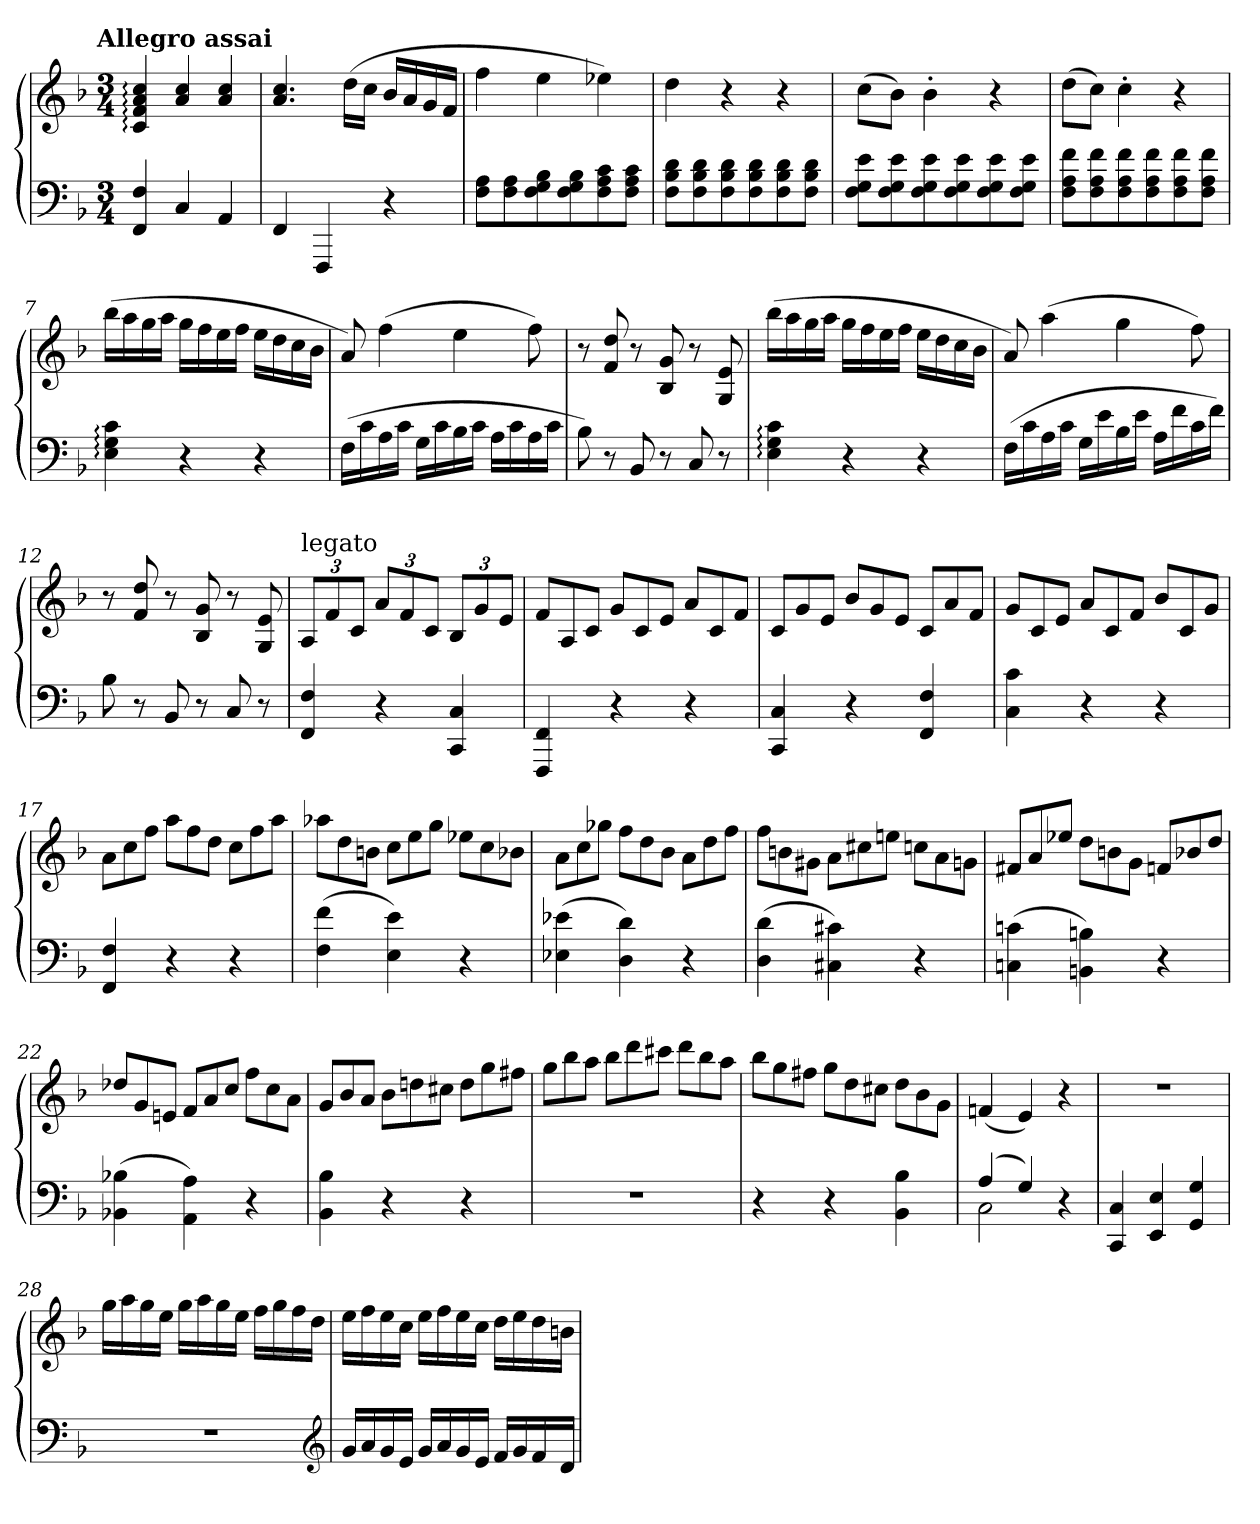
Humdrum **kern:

**kern	**kern
*part1	*part1
*staff2	*staff1
*clefF4	*clefG2
*k[b-]	*k[b-]
*F:	*F:
!!LO:TX:omd:t=Allegro assai
*M3/4	*M3/4
*MM152	*MM152
=1	=1
4FF/ 4F/	4c:/ 4f:/ 4a:/ 4cc:/
4C/	4a/ 4cc/
4AA/	4a/ 4cc/
=2	=2
4FF/	4.a/ 4.cc/
4FFF/	.
.	(16dd\LL
.	16cc\JJ
4r	16b-/LL
.	16a/
.	16g/
.	16f/JJ
=3	=3
8F\ 8A\L	4ff\
8F\ 8A\	.
8F\ 8G\ 8B-\	4ee\
8F\ 8G\ 8B-\	.
8F\ 8A\ 8c\	4ee-X\)
8F\ 8A\ 8c\J	.
=4	=4
8F\ 8B-\ 8d\L	4dd\
8F\ 8B-\ 8d\	.
8F\ 8B-\ 8d\	4r
8F\ 8B-\ 8d\	.
8F\ 8B-\ 8d\	4r
8F\ 8B-\ 8d\J	.
=5	=5
8F\ 8G\ 8e\L	(8cc\L
8F\ 8G\ 8e\	8b-\J)
8F\ 8G\ 8e\	4b-'\
8F\ 8G\ 8e\	.
8F\ 8G\ 8e\	4r
8F\ 8G\ 8e\J	.
=6	=6
8F\ 8A\ 8f\L	(8dd\L
8F\ 8A\ 8f\	8cc\J)
8F\ 8A\ 8f\	4cc'\
8F\ 8A\ 8f\	.
8F\ 8A\ 8f\	4r
8F\ 8A\ 8f\J	.
=7	=7
4E:\ 4G:\ 4c:\	(16bb-\LL
.	16aa\
.	16gg\
.	16aa\JJ
4r	16gg\LL
.	16ff\
.	16ee\
.	16ff\JJ
4r	16ee\LL
.	16dd\
.	16cc\
.	16b-\JJ
=8	=8
(16F\LL	8a/)
16c\	.
16A\	(4ff\
16c\JJ	.
16G\LL	.
16c\	.
16B-\	4ee\
16c\JJ	.
16A\LL	.
16c\	.
16A\	8ff\)
16c\JJ	.
=9	=9
8B-\)	8r
8r	8f/ 8dd/
8BB-/	8r
8r	8B-/ 8g/
8C/	8r
8r	8G/ 8e/
=10	=10
4E:\ 4G:\ 4c:\	(16bb-\LL
.	16aa\
.	16gg\
.	16aa\JJ
4r	16gg\LL
.	16ff\
.	16ee\
.	16ff\JJ
4r	16ee\LL
.	16dd\
.	16cc\
.	16b-\JJ
=11	=11
(16F\LL	8a/)
16c\	.
16A\	(4aa\
16c\JJ	.
16G\LL	.
16e\	.
16B-\	4gg\
16e\JJ	.
16A\LL	.
16f\	.
16c\	8ff\)
16f\JJ)	.
=12	=12
8B-\	8r
8r	8f/ 8dd/
8BB-/	8r
8r	8B-/ 8g/
8C/	8r
8r	8G/ 8e/
=13	=13
!	!LO:TX:a:t=legato
4FF/ 4F/	12A/L
.	12f/
.	12c/J
4r	12a/L
.	12f/
.	12c/J
4CC/ 4C/	12B-/L
.	12g/
.	12e/J
=14	=14
*	*Xtuplet
4FFF/ 4FF/	12f/L
.	12A/
.	12c/J
4r	12g/L
.	12c/
.	12e/J
4r	12a/L
.	12c/
.	12f/J
=15	=15
4CC/ 4C/	12c/L
.	12g/
.	12e/J
4r	12b-/L
.	12g/
.	12e/J
4FF/ 4F/	12c/L
.	12a/
.	12f/J
=16	=16
4C\ 4c\	12g/L
.	12c/
.	12e/J
4r	12a/L
.	12c/
.	12f/J
4r	12b-/L
.	12c/
.	12g/J
=17	=17
4FF/ 4F/	12a\L
.	12cc\
.	12ff\J
4r	12aa\L
.	12ff\
.	12dd\J
4r	12cc\L
.	12ff\
.	12aa\J
=18	=18
(4F\ 4f\	12aa-X\L
.	12dd\
.	12bn\J
4E\ 4e\)	12cc\L
.	12ee\
.	12gg\J
4r	12ee-X\L
.	12cc\
.	12b-X\J
=19	=19
(4E-X\ 4e-X\	12a\L
.	12cc\
.	12gg-X\J
4D\ 4d\)	12ff\L
.	12dd\
.	12b-\J
4r	12a\L
.	12dd\
.	12ff\J
=20	=20
(4D\ 4d\	12ff\L
.	12bn\
.	12g#X\J
4C#X\ 4c#X\)	12a\L
.	12cc#X\
.	12een\J
4r	12ccn\L
.	12a\
.	12gn\J
=21	=21
(4Cn\ 4cn\	12f#X/L
.	12a/
.	12ee-X/J
4BBn\ 4Bn\)	12dd\L
.	12bn\
.	12g\J
4r	12fn/L
.	12b-X/
.	12dd/J
=22	=22
(4BB-X\ 4B-X\	12dd-X/L
.	12g/
.	12en/J
4AA\ 4A\)	12f/L
.	12a/
.	12cc/J
4r	12ff\L
.	12cc\
.	12a\J
=23	=23
4BB-\ 4B-\	12g/L
.	12b-/
.	12a/J
4r	12b-\L
.	12ddn\
.	12cc#X\J
4r	12dd\L
.	12gg\
.	12ff#X\J
=24	=24
2.r	12gg\L
.	12bb-\
.	12aa\J
.	12bb-\L
.	12ddd\
.	12ccc#X\J
.	12ddd\L
.	12bb-\
.	12aa\J
=25	=25
4r	12bb-\L
.	12gg\
.	12ff#X\J
4r	12gg\L
.	12dd\
.	12cc#X\J
4BB-\ 4B-\	12dd\L
.	12b-\
.	12g\J
=26	=26
*^	*
(4A/	2C\	(4fn/
4G/)	.	4e/)
4ryy	4r	4r
*v	*v	*
=27	=27
4CC/ 4C/	2.r
4EE/ 4E/	.
4GG/ 4G/	.
=28	=28
2.r	16gg\LL
.	16aa\
.	16gg\
.	16ee\JJ
.	16gg\LL
.	16aa\
.	16gg\
.	16ee\JJ
.	16ff\LL
.	16gg\
.	16ff\
.	16dd\JJ
*clefG2	*
=29	=29
16g/LL	16ee\LL
16a/	16ff\
16g/	16ee\
16e/JJ	16cc\JJ
16g/LL	16ee\LL
16a/	16ff\
16g/	16ee\
16e/JJ	16cc\JJ
16f/LL	16dd\LL
16g/	16ee\
16f/	16dd\
16d/JJ	16bn\JJ
=	=
*-	*-
